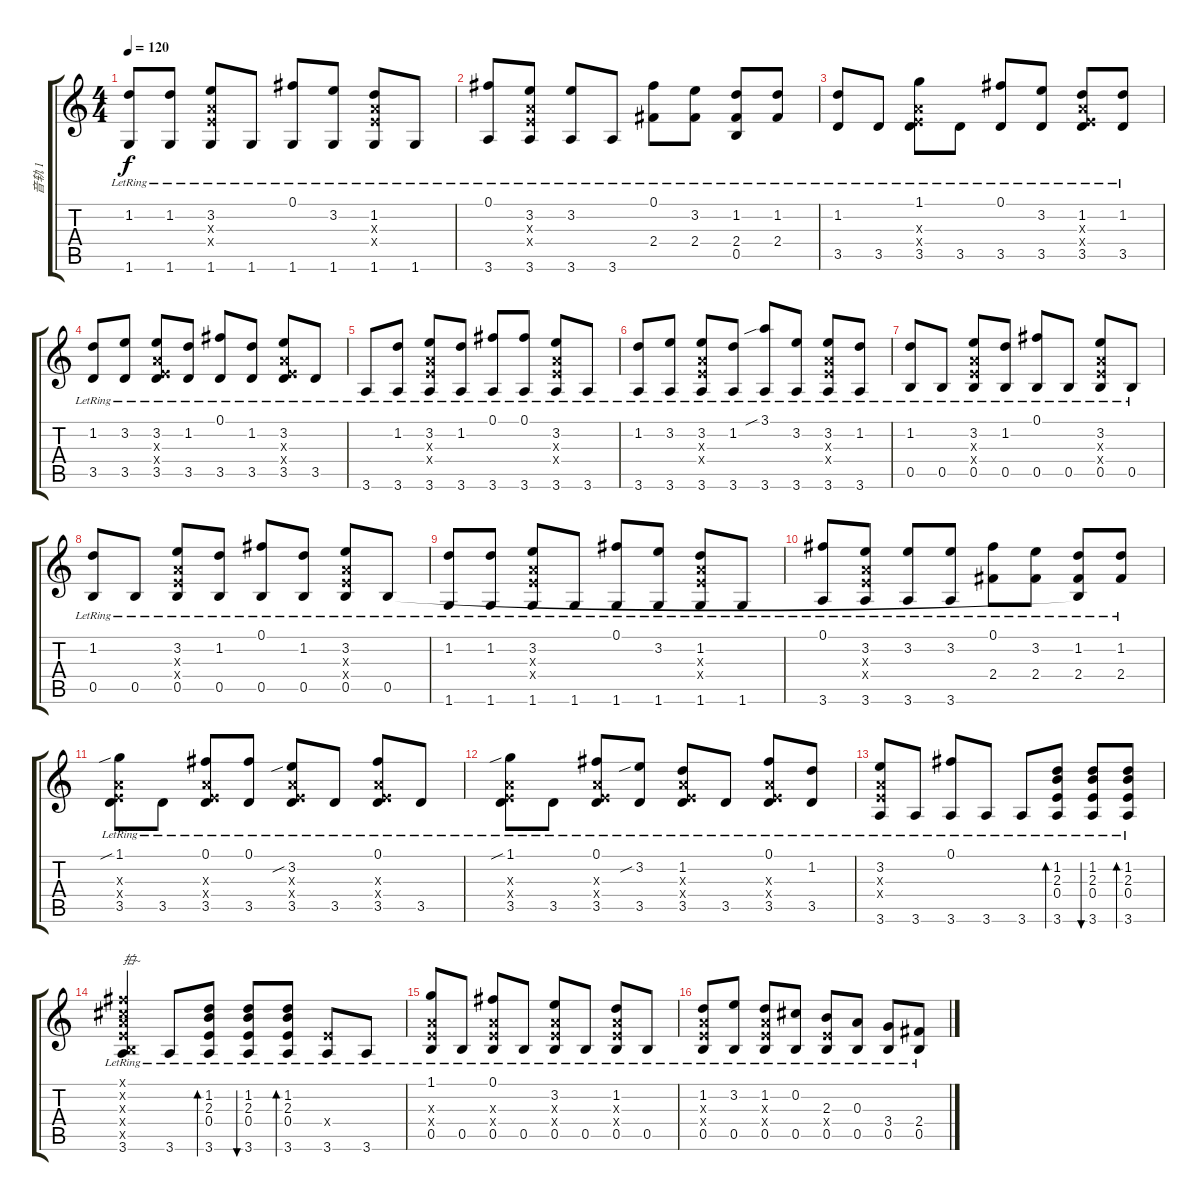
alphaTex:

\track ("音轨 1" "音轨 1") {instrument acousticguitarsteel}
\staff {score tabs}
\tuning (Gb4 Db4 A3 E3 B2 Gb2) {hide}
\ts (4 4)
\tempo 120
\clef g2
\ks c
(1.2{lr} 1.6{lr}).8{dy f} (1.2{lr} 1.6{lr}).8 (3.2{lr} 0.3{x} 0.4{x} 1.6{lr}).8 1.6{lr}.8 (0.1{lr} 1.6{lr}).8 (3.2{lr} 1.6{lr}).8 (1.2{lr} 0.3{x} 0.4{x} 1.6{lr}).8 1.6{lr}.8 |
(0.1{lr} 3.6{lr}).8 (3.2{lr} 0.3{x} 0.4{x} 3.6{lr}).8 (3.2{lr} 3.6{lr}).8 3.6{lr}.8 (0.1{lr} 2.4{lr}).8 (3.2{lr} 2.4{lr}).8 (1.2{lr} 2.4{lr} 0.5{t}).8 (1.2{lr} 2.4{lr}).8 |
(1.2{lr} 3.5{lr}).8 3.5{lr}.8 (1.1{lr} 0.3{x} 0.4{x} 3.5{lr}).8 3.5{lr}.8 (0.1{lr} 3.5{lr}).8 (3.2{lr} 3.5{lr}).8 (1.2{lr} 0.3{x} 0.4{x} 3.5{lr}).8 (1.2{lr} 3.5{lr}).8 |
(1.2{lr} 3.5{lr}).8 (3.2{lr} 3.5{lr}).8 (3.2{lr} 0.3{x} 0.4{x} 3.5{lr}).8 (1.2{lr} 3.5{lr}).8 (0.1{lr} 3.5{lr}).8 (1.2{lr} 3.5{lr}).8 (3.2{lr} 0.3{x} 0.4{x} 3.5{lr}).8 3.5{lr}.8 |
3.6{lr}.8 (1.2{lr} 3.6{lr}).8 (3.2{lr} 0.3{x} 0.4{x} 3.6{lr}).8 (1.2{lr} 3.6{lr}).8 (0.1{lr} 3.6{lr}).8 (0.1{lr} 3.6{lr}).8 (3.2{lr} 0.3{x} 0.4{x} 3.6{lr}).8 3.6{lr}.8 |
(1.2{lr} 3.6{lr}).8 (3.2{lr} 3.6{lr}).8 (3.2{lr} 0.3{x} 0.4{x} 3.6{lr}).8 (1.2{lr} 3.6{lr}).8 (3.1{sib lr} 3.6{lr}).8 (3.2{lr} 3.6{lr}).8 (3.2{lr} 0.3{x} 0.4{x} 3.6{lr}).8 (1.2{lr} 3.6{lr}).8 |
(1.2{lr} 0.5{lr}).8 0.5{lr}.8 (3.2{lr} 0.3{x} 0.4{x} 0.5{lr}).8 (1.2{lr} 0.5{lr}).8 (0.1{lr} 0.5{lr}).8 0.5{lr}.8 (3.2{lr} 0.3{x} 0.4{x} 0.5{lr}).8 0.5{lr}.8 |
(1.2{lr} 0.5{lr}).8 0.5{lr}.8 (3.2{lr} 0.3{x} 0.4{x} 0.5{lr}).8 (1.2{lr} 0.5{lr}).8 (0.1{lr} 0.5{lr}).8 (1.2{lr} 0.5{lr}).8 (3.2{lr} 0.3{x} 0.4{x} 0.5{lr}).8 0.5{lr}.8 |
(1.2{lr} 1.6{lr}).8 (1.2{lr} 1.6{lr}).8 (3.2{lr} 0.3{x} 0.4{x} 1.6{lr}).8 1.6{lr}.8 (0.1{lr} 1.6{lr}).8 (3.2{lr} 1.6{lr}).8 (1.2{lr} 0.3{x} 0.4{x} 1.6{lr}).8 1.6{lr}.8 |
(0.1{lr} 3.6{lr}).8 (3.2{lr} 0.3{x} 0.4{x} 3.6{lr}).8 (3.2{lr} 3.6{lr}).8 (3.2{lr} 3.6{lr}).8 (0.1{lr} 2.4{lr}).8 (3.2{lr} 2.4{lr}).8 (1.2{lr} 2.4{lr} 0.5{t}).8 (1.2{lr} 2.4{lr}).8 |
(1.1{sib lr} 0.3{x} 0.4{x} 3.5{lr}).8 3.5{lr}.8 (0.1{lr} 0.3{x} 0.4{x} 3.5{lr}).8 (0.1{lr} 3.5{lr}).8 (3.2{sib lr} 0.3{x} 0.4{x} 3.5{lr}).8 3.5{lr}.8 (0.1{lr} 0.3{x} 0.4{x} 3.5{lr}).8 3.5{lr}.8 |
(1.1{sib lr} 0.3{x} 0.4{x} 3.5{lr}).8 3.5{lr}.8 (0.1{lr} 0.3{x} 0.4{x} 3.5{lr}).8 (3.2{sib lr} 3.5{lr}).8 (1.2{lr} 0.3{x} 0.4{x} 3.5{lr}).8 3.5{lr}.8 (0.1{lr} 0.3{x} 0.4{x} 3.5{lr}).8 (1.2{lr} 3.5{lr}).8 |
(3.2{lr} 0.3{x} 0.4{x} 3.6{lr}).8 3.6{lr}.8 (0.1{lr} 3.6{lr}).8 3.6{lr}.8 3.6{lr}.8 (1.2{lr} 2.3{lr} 0.4{lr} 3.6{lr}).8{bd 60} (1.2{lr} 2.3{lr} 0.4{lr} 3.6{lr}).8{bu 60} (1.2{lr} 2.3{lr} 0.4{lr} 3.6{lr}).8{bd 60} |
(0.1{x} 0.2{x} 0.3{x} 0.4{x} 0.5{x} 3.6{lr}).4{txt "拍~"} 3.6{lr}.8 (1.2{lr} 2.3{lr} 0.4{lr} 3.6{lr}).8{bd 60} (1.2{lr} 2.3{lr} 0.4{lr} 3.6{lr}).8{bu 60} (1.2{lr} 2.3{lr} 0.4{lr} 3.6{lr}).8{bd 60} (0.4{x} 3.6{lr}).8 3.6{lr}.8 |
(1.1{lr} 0.3{x} 0.4{x} 0.5{lr}).8 0.5{lr}.8 (0.1{lr} 0.3{x} 0.4{x} 0.5{lr}).8 0.5{lr}.8 (3.2{lr} 0.3{x} 0.4{x} 0.5{lr}).8 0.5{lr}.8 (1.2{lr} 0.3{x} 0.4{x} 0.5{lr}).8 0.5{lr}.8 |
(1.2{lr} 0.3{x} 0.4{x} 0.5{lr}).8 (3.2{lr} 0.5{lr}).8 (1.2{lr} 0.3{x} 0.4{x} 0.5{lr}).8 (0.2{lr} 0.5{lr}).8 (2.3{lr} 0.4{x} 0.5{lr}).8 (0.3{lr} 0.5{lr}).8 (3.4{lr} 0.5{lr}).8 (2.4{lr} 0.5{lr}).8
